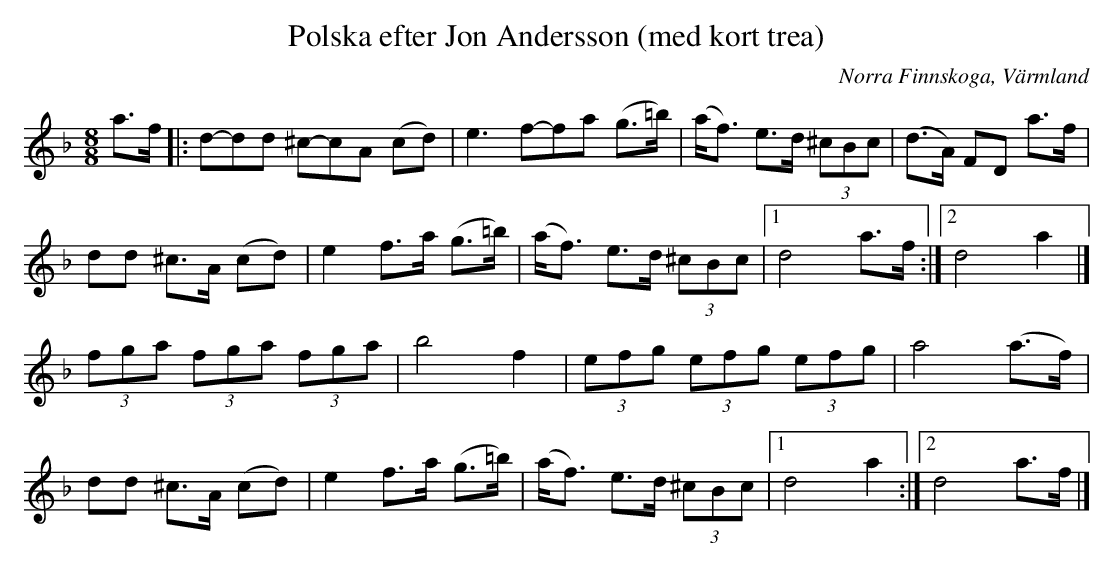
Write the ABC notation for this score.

X:1
T:Polska efter Jon Andersson (med kort trea)
O:Norra Finnskoga, Värmland
M:8/8
L:1/8
K:Dm
a3/2f/2|:d-dd ^c-cA (cd)|e3 f-fa (g3/2=b/2)| (a/2f3/2) e3/2d/2 (3^cBc|(d3/2A/2) FD a3/2f/2|
dd ^c3/2A/2 (cd)|e2 f3/2a/2 (g3/2=b/2)| (a/2f3/2) e3/2d/2 (3^cBc|1 d4  a3/2f/2:|2 d4  a2|]
(3fga (3fga (3fga|b4 f2|(3efg (3efg (3efg|a4 (a3/2f/2)|
dd ^c3/2A/2 (cd)|e2 f3/2a/2 (g3/2=b/2)| (a/2f3/2) e3/2d/2 (3^cBc|1 d4  a2:|2 d4  a3/2f/2|]
